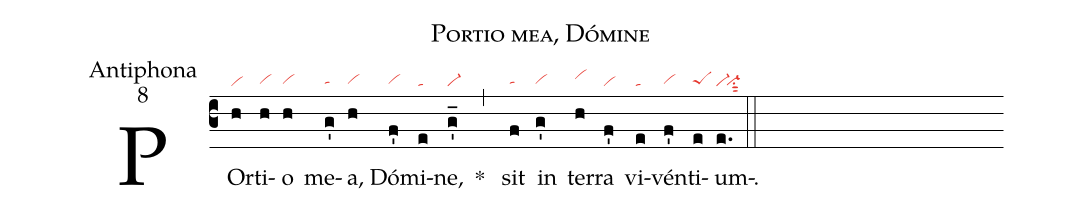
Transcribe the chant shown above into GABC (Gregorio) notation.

name:Portio mea, Dómine;
office-part:Antiphona;
mode:8;
nabc-lines:1;
%%
(c3)
POr(h|vi)ti(h|vihg)o(h|vihg) me(g'|tahg)a(h|vihg), Dó(f'|vihg)mi-(e|ta)ne,(g'_|vi-) * (,)
sit(f|tahg) in(g'|vihg) ter(h|vihi)ra(f'|vi) vi(e|ta)vén(f'|vihg)ti(e|peShg)um(e.|vi-`vi-su1sut2). (::)
